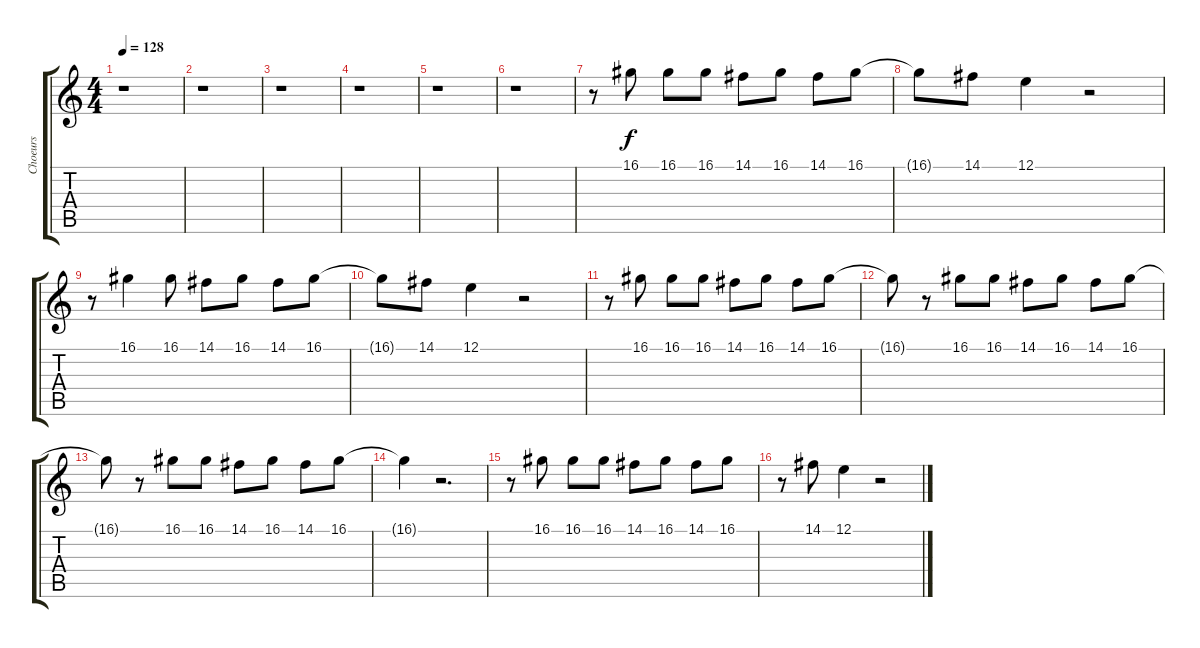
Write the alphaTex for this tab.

\track ("Choeurs" "Choeurs") {instrument voiceoohs}
\staff {score tabs}
\tuning (E4 B3 G3 D3 A2 E2) {hide}
\ts (4 4)
\tempo 128
\clef g2
\ks c
r.1{dy f} |
r.1 |
r.1 |
r.1 |
r.1 |
r.1 |
r.8 16.1.8 16.1.8 16.1.8 14.1.8 16.1.8 14.1.8 16.1.8 |
16.1{t}.8 14.1.8 12.1.4 r.2 |
r.8 16.1.4 16.1.8 14.1.8 16.1.8 14.1.8 16.1.8 |
16.1{t}.8 14.1.8 12.1.4 r.2 |
r.8 16.1.8 16.1.8 16.1.8 14.1.8 16.1.8 14.1.8 16.1.8 |
16.1{t}.8 r.8 16.1.8 16.1.8 14.1.8 16.1.8 14.1.8 16.1.8 |
16.1{t}.8 r.8 16.1.8 16.1.8 14.1.8 16.1.8 14.1.8 16.1.8 |
16.1{t}.4 r.2{d} |
r.8 16.1.8 16.1.8 16.1.8 14.1.8 16.1.8 14.1.8 16.1.8 |
r.8 14.1.8 12.1.4 r.2
